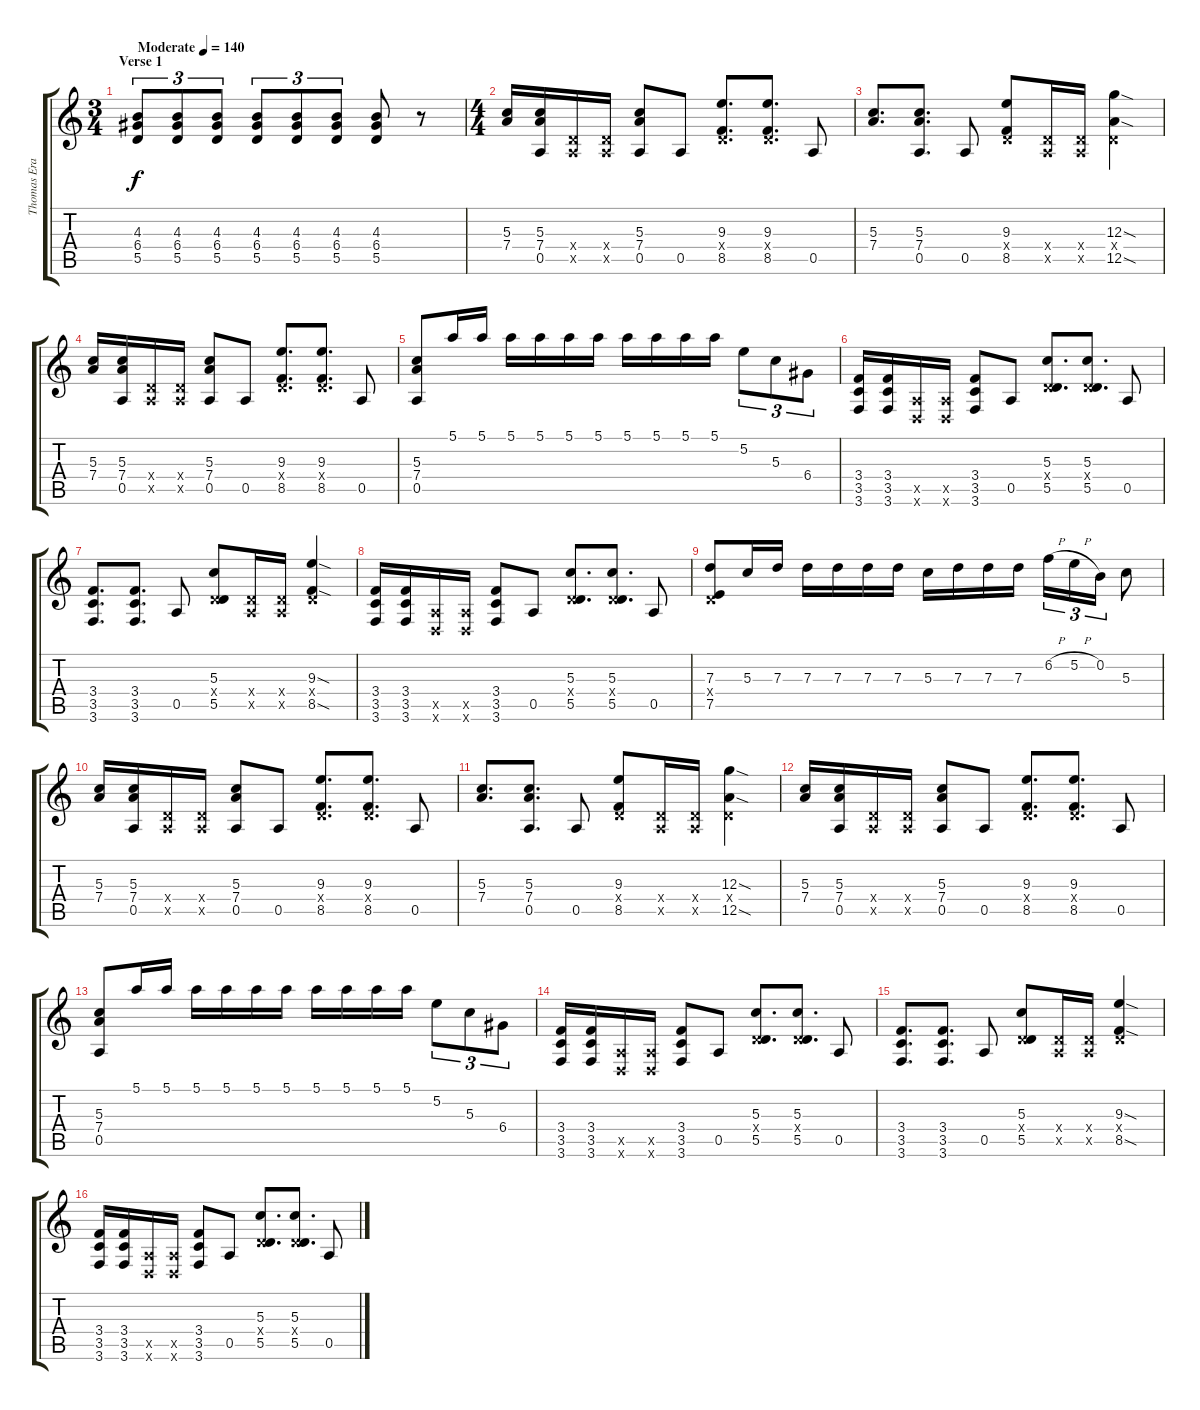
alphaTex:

\track ("Thomas Erak" "Thomas Era") {instrument distortionguitar}
\staff {score tabs}
\tuning (E4 B3 G3 D3 A2 D2) {hide}
\ts (3 4)
\section ("" "Verse 1")
\tempo (140 "Moderate")
\clef g2
\ks c
(4.3 6.4 5.5).8{tu (3 2) dy f instrument distortionguitar} (4.3 6.4 5.5).8{tu (3 2)} (4.3 6.4 5.5).8{tu (3 2)} (4.3 6.4 5.5).8{tu (3 2)} (4.3 6.4 5.5).8{tu (3 2)} (4.3 6.4 5.5).8{tu (3 2)} (4.3 6.4 5.5).8 r.8 |
\ts (4 4)
(5.3 7.4).16 (5.3 7.4 0.5).16 (0.4{x} 0.5{x}).16 (0.4{x} 0.5{x}).16 (5.3 7.4 0.5).8 0.5.8 (9.3 0.4{x} 8.5).8{d} (9.3 0.4{x} 8.5).8{d} 0.5.8 |
(5.3 7.4).8{d} (5.3 7.4 0.5).8{d} 0.5.8 (9.3 0.4{x} 8.5).8 (0.4{x} 0.5{x}).16 (0.4{x} 0.5{x}).16 (12.3{sod} 0.4{x} 12.5{sod}).4 |
(5.3 7.4).16 (5.3 7.4 0.5).16 (0.4{x} 0.5{x}).16 (0.4{x} 0.5{x}).16 (5.3 7.4 0.5).8 0.5.8 (9.3 0.4{x} 8.5).8{d} (9.3 0.4{x} 8.5).8{d} 0.5.8 |
(5.3 7.4 0.5).8 5.1.16 5.1.16 5.1.16 5.1.16 5.1.16 5.1.16 5.1.16 5.1.16 5.1.16 5.1.16 5.2.8{tu (3 2)} 5.3.8{tu (3 2)} 6.4.8{tu (3 2)} |
(3.4 3.5 3.6).16 (3.4 3.5 3.6).16 (0.5{x} 0.6{x}).16 (0.5{x} 0.6{x}).16 (3.4 3.5 3.6).8 0.5.8 (5.3 0.4{x} 5.5).8{d} (5.3 0.4{x} 5.5).8{d} 0.5.8 |
(3.4 3.5 3.6).8{d} (3.4 3.5 3.6).8{d} 0.5.8 (5.3 0.4{x} 5.5).8 (0.4{x} 0.5{x}).16 (0.4{x} 0.5{x}).16 (9.3{sod} 0.4{x} 8.5{sod}).4 |
(3.4 3.5 3.6).16 (3.4 3.5 3.6).16 (0.5{x} 0.6{x}).16 (0.5{x} 0.6{x}).16 (3.4 3.5 3.6).8 0.5.8 (5.3 0.4{x} 5.5).8{d} (5.3 0.4{x} 5.5).8{d} 0.5.8 |
(7.3 0.4{x} 7.5).8 5.3.16 7.3.16 7.3.16 7.3.16 7.3.16 7.3.16 5.3.16 7.3.16 7.3.16 7.3.16 6.2{h}.16{tu (3 2)} 5.2{h}.16{tu (3 2)} 0.2.16{tu (3 2)} 5.3.8 |
(5.3 7.4).16 (5.3 7.4 0.5).16 (0.4{x} 0.5{x}).16 (0.4{x} 0.5{x}).16 (5.3 7.4 0.5).8 0.5.8 (9.3 0.4{x} 8.5).8{d} (9.3 0.4{x} 8.5).8{d} 0.5.8 |
(5.3 7.4).8{d} (5.3 7.4 0.5).8{d} 0.5.8 (9.3 0.4{x} 8.5).8 (0.4{x} 0.5{x}).16 (0.4{x} 0.5{x}).16 (12.3{sod} 0.4{x} 12.5{sod}).4 |
(5.3 7.4).16 (5.3 7.4 0.5).16 (0.4{x} 0.5{x}).16 (0.4{x} 0.5{x}).16 (5.3 7.4 0.5).8 0.5.8 (9.3 0.4{x} 8.5).8{d} (9.3 0.4{x} 8.5).8{d} 0.5.8 |
(5.3 7.4 0.5).8 5.1.16 5.1.16 5.1.16 5.1.16 5.1.16 5.1.16 5.1.16 5.1.16 5.1.16 5.1.16 5.2.8{tu (3 2)} 5.3.8{tu (3 2)} 6.4.8{tu (3 2)} |
(3.4 3.5 3.6).16 (3.4 3.5 3.6).16 (0.5{x} 0.6{x}).16 (0.5{x} 0.6{x}).16 (3.4 3.5 3.6).8 0.5.8 (5.3 0.4{x} 5.5).8{d} (5.3 0.4{x} 5.5).8{d} 0.5.8 |
(3.4 3.5 3.6).8{d} (3.4 3.5 3.6).8{d} 0.5.8 (5.3 0.4{x} 5.5).8 (0.4{x} 0.5{x}).16 (0.4{x} 0.5{x}).16 (9.3{sod} 0.4{x} 8.5{sod}).4 |
(3.4 3.5 3.6).16 (3.4 3.5 3.6).16 (0.5{x} 0.6{x}).16 (0.5{x} 0.6{x}).16 (3.4 3.5 3.6).8 0.5.8 (5.3 0.4{x} 5.5).8{d} (5.3 0.4{x} 5.5).8{d} 0.5.8
